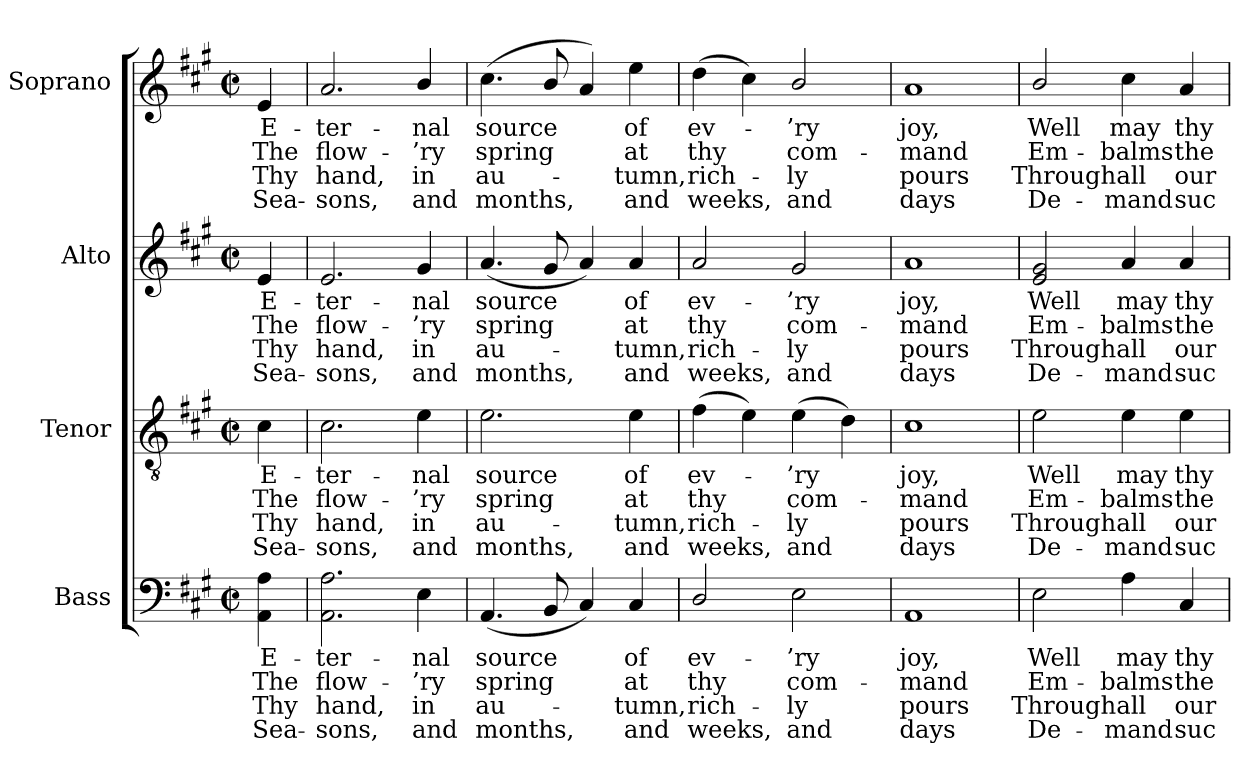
**kern	**text	**text	**text	**text	**kern	**text	**text	**text	**text	**kern	**text	**text	**text	**text	**kern	**text	**text	**text	**text
*part4	*part4	*part4	*part4	*part4	*part3	*part3	*part3	*part3	*part3	*part2	*part2	*part2	*part2	*part2	*part1	*part1	*part1	*part1	*part1
*staff4	*staff4	*staff4	*staff4	*staff4	*staff3	*staff3	*staff3	*staff3	*staff3	*staff2	*staff2	*staff2	*staff2	*staff2	*staff1	*staff1	*staff1	*staff1	*staff1
*I"Bass	*	*	*	*	*I"Tenor	*	*	*	*	*I"Alto	*	*	*	*	*I"Soprano	*	*	*	*
*I'B.	*	*	*	*	*I'T.	*	*	*	*	*I'A.	*	*	*	*	*I'S.	*	*	*	*
!!LO:PB:g=z
*clefF4	*	*	*	*	*clefGv2	*	*	*	*	*clefG2	*	*	*	*	*clefG2	*	*	*	*
*	*	*	*	*	*ITrd7c12	*	*	*	*	*	*	*	*	*	*	*	*	*	*
*k[f#c#g#]	*	*	*	*	*k[f#c#g#]	*	*	*	*	*k[f#c#g#]	*	*	*	*	*k[f#c#g#]	*	*	*	*
*A:	*	*	*	*	*A:	*	*	*	*	*A:	*	*	*	*	*A:	*	*	*	*
*M2/2	*	*	*	*	*M2/2	*	*	*	*	*M2/2	*	*	*	*	*M2/2	*	*	*	*
*met(c|)	*	*	*	*	*met(c|)	*	*	*	*	*met(c|)	*	*	*	*	*met(c|)	*	*	*	*
=	=	=	=	=	=	=	=	=	=	=	=	=	=	=	=	=	=	=	=
!	!LO:LY:b:color=#000000	!LO:LY:b:color=#000000	!LO:LY:b:color=#000000	!LO:LY:b:color=#000000	!	!	!	!	!	!	!	!	!	!	!	!	!	!	!
!	!	!	!	!	!	!LO:LY:b:color=#000000	!LO:LY:b:color=#000000	!LO:LY:b:color=#000000	!LO:LY:b:color=#000000	!	!	!	!	!	!	!	!	!	!
!	!	!	!	!	!	!	!	!	!	!	!LO:LY:b:color=#000000	!LO:LY:b:color=#000000	!LO:LY:b:color=#000000	!LO:LY:b:color=#000000	!	!	!	!	!
!	!	!	!	!	!	!	!	!	!	!	!	!	!	!	!	!LO:LY:b:color=#000000	!LO:LY:b:color=#000000	!LO:LY:b:color=#000000	!LO:LY:b:color=#000000
4AAi\ 4Ai	E-	The	Thy	Sea-	4C#i\	E-	The	Thy	Sea-	4ei/	E-	The	Thy	Sea-	4ei/	E-	The	Thy	Sea-
=1	=1	=1	=1	=1	=1	=1	=1	=1	=1	=1	=1	=1	=1	=1	=1	=1	=1	=1	=1
!	!LO:LY:b:color=#000000	!LO:LY:b:color=#000000	!LO:LY:b:color=#000000	!LO:LY:b:color=#000000	!	!	!	!	!	!	!	!	!	!	!	!	!	!	!
!	!	!	!	!	!	!LO:LY:b:color=#000000	!LO:LY:b:color=#000000	!LO:LY:b:color=#000000	!LO:LY:b:color=#000000	!	!	!	!	!	!	!	!	!	!
!	!	!	!	!	!	!	!	!	!	!	!LO:LY:b:color=#000000	!LO:LY:b:color=#000000	!LO:LY:b:color=#000000	!LO:LY:b:color=#000000	!	!	!	!	!
!	!	!	!	!	!	!	!	!	!	!	!	!	!	!	!	!LO:LY:b:color=#000000	!LO:LY:b:color=#000000	!LO:LY:b:color=#000000	!LO:LY:b:color=#000000
2.AAi\ 2.Ai	-ter-	flow-	-hand,	sons,	2.C#i\	-ter-	flow-	-hand,	sons,	2.ei/	-ter-	flow-	-hand,	sons,	2.ai/	-ter-	flow-	-hand,	sons,
!	!LO:LY:b:color=#000000	!LO:LY:b:color=#000000	!LO:LY:b:color=#000000	!LO:LY:b:color=#000000	!	!	!	!	!	!	!	!	!	!	!	!	!	!	!
!	!	!	!	!	!	!LO:LY:b:color=#000000	!LO:LY:b:color=#000000	!LO:LY:b:color=#000000	!LO:LY:b:color=#000000	!	!	!	!	!	!	!	!	!	!
!	!	!	!	!	!	!	!	!	!	!	!LO:LY:b:color=#000000	!LO:LY:b:color=#000000	!LO:LY:b:color=#000000	!LO:LY:b:color=#000000	!	!	!	!	!
!	!	!	!	!	!	!	!	!	!	!	!	!	!	!	!	!LO:LY:b:color=#000000	!LO:LY:b:color=#000000	!LO:LY:b:color=#000000	!LO:LY:b:color=#000000
4Ei\	-nal	-’ry	in	and	4Ei\	-nal	-’ry	in	and	4g#i/	-nal	-’ry	in	and	4bi/	-nal	-’ry	in	and
=2	=2	=2	=2	=2	=2	=2	=2	=2	=2	=2	=2	=2	=2	=2	=2	=2	=2	=2	=2
!	!LO:LY:b:color=#000000	!LO:LY:b:color=#000000	!LO:LY:b:color=#000000	!LO:LY:b:color=#000000	!	!	!	!	!	!	!	!	!	!	!	!	!	!	!
!	!	!	!	!	!	!LO:LY:b:color=#000000	!LO:LY:b:color=#000000	!LO:LY:b:color=#000000	!LO:LY:b:color=#000000	!	!	!	!	!	!	!	!	!	!
!	!	!	!	!	!	!	!	!	!	!	!LO:LY:b:color=#000000	!LO:LY:b:color=#000000	!LO:LY:b:color=#000000	!LO:LY:b:color=#000000	!	!	!	!	!
!	!	!	!	!	!	!	!	!	!	!	!	!	!	!	!	!LO:LY:b:color=#000000	!LO:LY:b:color=#000000	!LO:LY:b:color=#000000	!LO:LY:b:color=#000000
(4.AAi/	source	spring	au-	-months,	2.Ei\	source	spring	au-	-months,	(4.ai/	source	spring	au-	-months,	(4.cc#i\	source	spring	au-	-months,
8BBi/	.	.	.	.	.	.	.	.	.	8g#i/	.	.	.	.	8bi/	.	.	.	.
4C#i/)	.	.	.	.	.	.	.	.	.	4ai/)	.	.	.	.	4ai/)	.	.	.	.
!	!LO:LY:b:color=#000000	!LO:LY:b:color=#000000	!LO:LY:b:color=#000000	!LO:LY:b:color=#000000	!	!	!	!	!	!	!	!	!	!	!	!	!	!	!
!	!	!	!	!	!	!LO:LY:b:color=#000000	!LO:LY:b:color=#000000	!LO:LY:b:color=#000000	!LO:LY:b:color=#000000	!	!	!	!	!	!	!	!	!	!
!	!	!	!	!	!	!	!	!	!	!	!LO:LY:b:color=#000000	!LO:LY:b:color=#000000	!LO:LY:b:color=#000000	!LO:LY:b:color=#000000	!	!	!	!	!
!	!	!	!	!	!	!	!	!	!	!	!	!	!	!	!	!LO:LY:b:color=#000000	!LO:LY:b:color=#000000	!LO:LY:b:color=#000000	!LO:LY:b:color=#000000
4C#i/	of	at	tumn,	and	4Ei\	of	at	tumn,	and	4ai/	of	at	tumn,	and	4eei\	of	at	tumn,	and
=3	=3	=3	=3	=3	=3	=3	=3	=3	=3	=3	=3	=3	=3	=3	=3	=3	=3	=3	=3
!	!LO:LY:b:color=#000000	!LO:LY:b:color=#000000	!LO:LY:b:color=#000000	!LO:LY:b:color=#000000	!	!	!	!	!	!	!	!	!	!	!	!	!	!	!
!	!	!	!	!	!	!LO:LY:b:color=#000000	!LO:LY:b:color=#000000	!LO:LY:b:color=#000000	!LO:LY:b:color=#000000	!	!	!	!	!	!	!	!	!	!
!	!	!	!	!	!	!	!	!	!	!	!LO:LY:b:color=#000000	!LO:LY:b:color=#000000	!LO:LY:b:color=#000000	!LO:LY:b:color=#000000	!	!	!	!	!
!	!	!	!	!	!	!	!	!	!	!	!	!	!	!	!	!LO:LY:b:color=#000000	!LO:LY:b:color=#000000	!LO:LY:b:color=#000000	!LO:LY:b:color=#000000
2Di/	ev-	thy	rich-	-weeks,	(4F#i\	ev-	thy	rich-	-weeks,	2ai/	ev-	thy	rich-	-weeks,	(4ddi\	ev-	thy	rich-	-weeks,
.	.	.	.	.	4Ei\)	.	.	.	.	.	.	.	.	.	4cc#i\)	.	.	.	.
!	!LO:LY:b:color=#000000	!LO:LY:b:color=#000000	!LO:LY:b:color=#000000	!LO:LY:b:color=#000000	!	!	!	!	!	!	!	!	!	!	!	!	!	!	!
!	!	!	!	!	!	!LO:LY:b:color=#000000	!LO:LY:b:color=#000000	!LO:LY:b:color=#000000	!LO:LY:b:color=#000000	!	!	!	!	!	!	!	!	!	!
!	!	!	!	!	!	!	!	!	!	!	!LO:LY:b:color=#000000	!LO:LY:b:color=#000000	!LO:LY:b:color=#000000	!LO:LY:b:color=#000000	!	!	!	!	!
!	!	!	!	!	!	!	!	!	!	!	!	!	!	!	!	!LO:LY:b:color=#000000	!LO:LY:b:color=#000000	!LO:LY:b:color=#000000	!LO:LY:b:color=#000000
2Ei\	-’ry	com-	ly	and	(4Ei\	-’ry	com-	ly	and	2g#i/	-’ry	com-	ly	and	2bi/	-’ry	com-	ly	and
.	.	.	.	.	4Di\)	.	.	.	.	.	.	.	.	.	.	.	.	.	.
=4	=4	=4	=4	=4	=4	=4	=4	=4	=4	=4	=4	=4	=4	=4	=4	=4	=4	=4	=4
!	!LO:LY:b:color=#000000	!LO:LY:b:color=#000000	!LO:LY:b:color=#000000	!LO:LY:b:color=#000000	!	!	!	!	!	!	!	!	!	!	!	!	!	!	!
!	!	!	!	!	!	!LO:LY:b:color=#000000	!LO:LY:b:color=#000000	!LO:LY:b:color=#000000	!LO:LY:b:color=#000000	!	!	!	!	!	!	!	!	!	!
!	!	!	!	!	!	!	!	!	!	!	!LO:LY:b:color=#000000	!LO:LY:b:color=#000000	!LO:LY:b:color=#000000	!LO:LY:b:color=#000000	!	!	!	!	!
!	!	!	!	!	!	!	!	!	!	!	!	!	!	!	!	!LO:LY:b:color=#000000	!LO:LY:b:color=#000000	!LO:LY:b:color=#000000	!LO:LY:b:color=#000000
1AAi	joy,	-mand	pours	days	1C#i	joy,	-mand	pours	days	1ai	joy,	-mand	pours	days	1ai	joy,	-mand	pours	days
=5	=5	=5	=5	=5	=5	=5	=5	=5	=5	=5	=5	=5	=5	=5	=5	=5	=5	=5	=5
!	!LO:LY:b:color=#000000	!LO:LY:b:color=#000000	!LO:LY:b:color=#000000	!LO:LY:b:color=#000000	!	!	!	!	!	!	!	!	!	!	!	!	!	!	!
!	!	!	!	!	!	!LO:LY:b:color=#000000	!LO:LY:b:color=#000000	!LO:LY:b:color=#000000	!LO:LY:b:color=#000000	!	!	!	!	!	!	!	!	!	!
!	!	!	!	!	!	!	!	!	!	!	!LO:LY:b:color=#000000	!LO:LY:b:color=#000000	!LO:LY:b:color=#000000	!LO:LY:b:color=#000000	!	!	!	!	!
!	!	!	!	!	!	!	!	!	!	!	!	!	!	!	!	!LO:LY:b:color=#000000	!LO:LY:b:color=#000000	!LO:LY:b:color=#000000	!LO:LY:b:color=#000000
2Ei\	Well	Em-	Through	De-	2Ei\	Well	Em-	Through	De-	2ei/ 2g#i	Well	Em-	Through	De-	2bi/	Well	Em-	Through	De-
!	!LO:LY:b:color=#000000	!LO:LY:b:color=#000000	!LO:LY:b:color=#000000	!LO:LY:b:color=#000000	!	!	!	!	!	!	!	!	!	!	!	!	!	!	!
!	!	!	!	!	!	!LO:LY:b:color=#000000	!LO:LY:b:color=#000000	!LO:LY:b:color=#000000	!LO:LY:b:color=#000000	!	!	!	!	!	!	!	!	!	!
!	!	!	!	!	!	!	!	!	!	!	!LO:LY:b:color=#000000	!LO:LY:b:color=#000000	!LO:LY:b:color=#000000	!LO:LY:b:color=#000000	!	!	!	!	!
!	!	!	!	!	!	!	!	!	!	!	!	!	!	!	!	!LO:LY:b:color=#000000	!LO:LY:b:color=#000000	!LO:LY:b:color=#000000	!LO:LY:b:color=#000000
4Ai\	may	-balms	-all	mand	4Ei\	may	-balms	-all	mand	4ai/	may	-balms	-all	mand	4cc#i\	may	-balms	-all	mand
!	!LO:LY:b:color=#000000	!LO:LY:b:color=#000000	!LO:LY:b:color=#000000	!LO:LY:b:color=#000000	!	!	!	!	!	!	!	!	!	!	!	!	!	!	!
!	!	!	!	!	!	!LO:LY:b:color=#000000	!LO:LY:b:color=#000000	!LO:LY:b:color=#000000	!LO:LY:b:color=#000000	!	!	!	!	!	!	!	!	!	!
!	!	!	!	!	!	!	!	!	!	!	!LO:LY:b:color=#000000	!LO:LY:b:color=#000000	!LO:LY:b:color=#000000	!LO:LY:b:color=#000000	!	!	!	!	!
!	!	!	!	!	!	!	!	!	!	!	!	!	!	!	!	!LO:LY:b:color=#000000	!LO:LY:b:color=#000000	!LO:LY:b:color=#000000	!LO:LY:b:color=#000000
4C#i/	thy	the	our	suc-	4Ei\	thy	the	our	suc-	4ai/	thy	the	our	suc-	4ai/	thy	the	our	suc-
=	=	=	=	=	=	=	=	=	=	=	=	=	=	=	=	=	=	=	=
*-	*-	*-	*-	*-	*-	*-	*-	*-	*-	*-	*-	*-	*-	*-	*-	*-	*-	*-	*-
